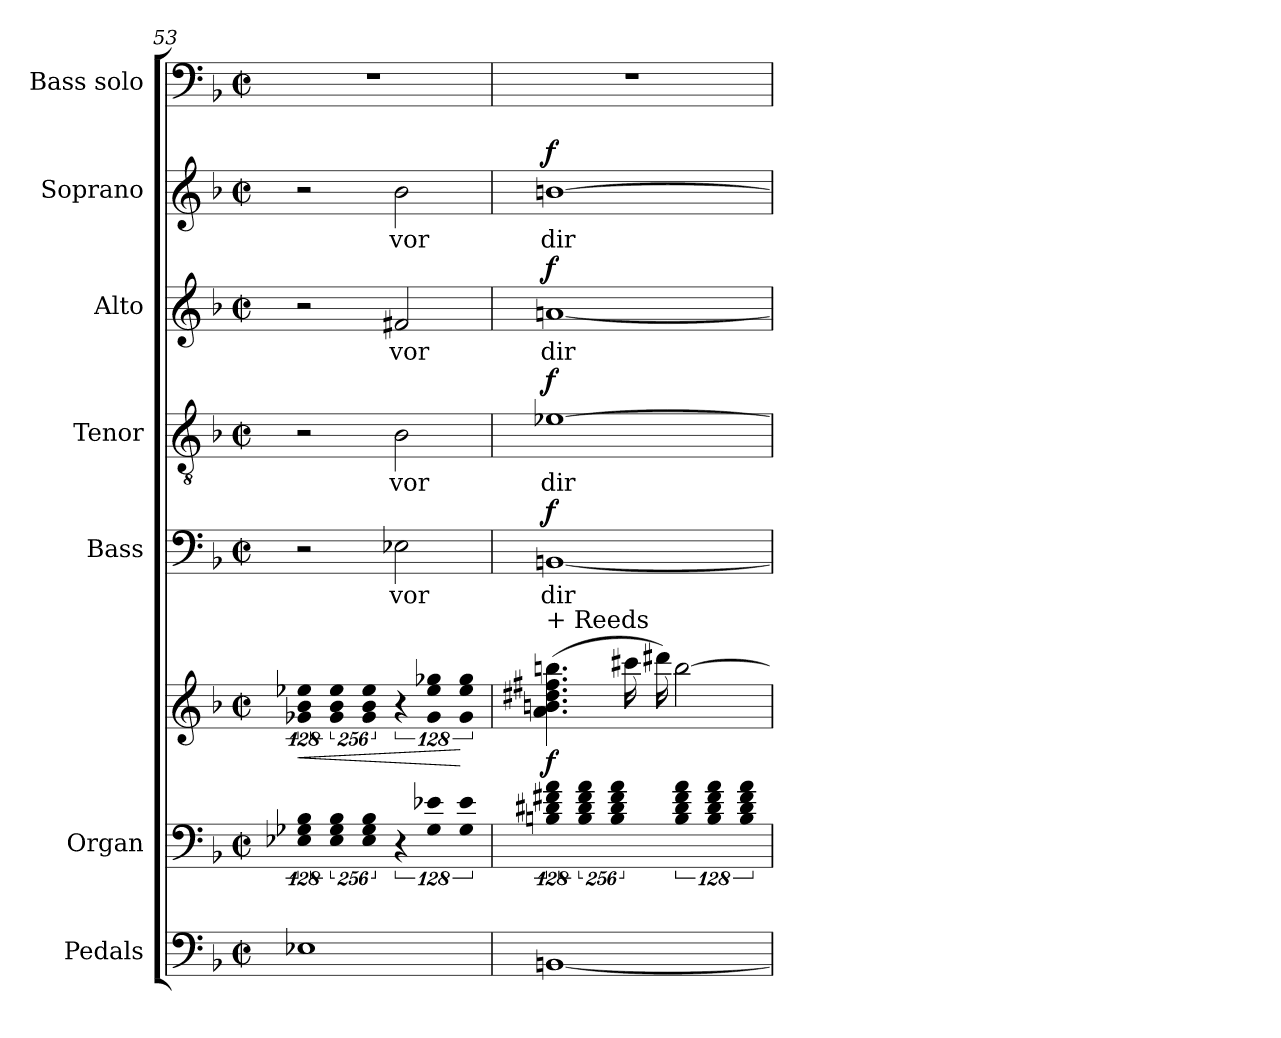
**kern	**kern	**kern	**dynam	**kern	**text	**dynam	**kern	**text	**dynam	**kern	**text	**dynam	**kern	**text	**dynam	**kern
*part7	*part6	*part6	*part6	*part5	*part5	*part5	*part4	*part4	*part4	*part3	*part3	*part3	*part2	*part2	*part2	*part1
*staff8	*staff7	*staff6	*staff6/7	*staff5	*staff5	*staff5	*staff4	*staff4	*staff4	*staff3	*staff3	*staff3	*staff2	*staff2	*staff2	*staff1
*I"Pedals	*I"Organ	*	*	*I"Bass	*	*	*I"Tenor	*	*	*I"Alto	*	*	*I"Soprano	*	*	*I"Bass solo
*I'Ped.	*I'Org.	*	*	*I'B.	*	*	*I'T.	*	*	*I'A.	*	*	*I'S.	*	*	*
*clefF4	*clefF4	*clefG2	*	*clefF4	*	*	*clefGv2	*	*	*clefG2	*	*	*clefG2	*	*	*clefF4
*	*	*	*	*	*	*	*ITrd7c12	*	*	*	*	*	*	*	*	*
*k[b-]	*k[b-]	*k[b-]	*	*k[b-]	*	*	*k[b-]	*	*	*k[b-]	*	*	*k[b-]	*	*	*k[b-]
*d:	*d:	*d:	*	*d:	*	*	*d:	*	*	*d:	*	*	*d:	*	*	*d:
*M2/2	*M2/2	*M2/2	*	*M2/2	*	*	*M2/2	*	*	*M2/2	*	*	*M2/2	*	*	*M2/2
*met(c|)	*met(c|)	*met(c|)	*	*met(c|)	*	*	*met(c|)	*	*	*met(c|)	*	*	*met(c|)	*	*	*met(c|)
=53	=53	=53	=53	=53	=53	=53	=53	=53	=53	=53	=53	=53	=53	=53	=53	=53
!	!LO:N:vis=4	!LO:N:vis=4	!LO:HP:b	!	!	!	!	!	!	!	!	!	!	!	!	!
1E-Xi	512%85E-Xi\ 512%85G-Xi 512%85B-i	512%85g-Xi\ 512%85b-i 512%85ee-Xi	<	2r	.	.	2r	.	.	2r	.	.	2r	.	.	1r
!	!LO:N:vis=4	!LO:N:vis=4	!	!	!	!	!	!	!	!	!	!	!	!	!	!
.	1024%171E-i\ 1024%171G-i 1024%171B-i	1024%171g-i\ 1024%171b-i 1024%171ee-i	.	.	.	.	.	.	.	.	.	.	.	.	.	.
!	!LO:N:vis=4	!LO:N:vis=4	!	!	!	!	!	!	!	!	!	!	!	!	!	!
.	1024%171E-i\ 1024%171G-i 1024%171B-i	1024%171g-i\ 1024%171b-i 1024%171ee-i	.	.	.	.	.	.	.	.	.	.	.	.	.	.
!	!LO:N:vis=4	!LO:N:vis=4	!	!	!	!	!	!	!	!	!	!	!	!	!	!
!	!	!	!	!	!LO:LY:b:color=#000000	!	!	!	!	!	!	!	!	!	!	!
!	!	!	!	!	!	!	!	!LO:LY:b:color=#000000	!	!	!	!	!	!	!	!
!	!	!	!	!	!	!	!	!	!	!	!LO:LY:b:color=#000000	!	!	!	!	!
!	!	!	!	!	!	!	!	!	!	!	!	!	!	!LO:LY:b:color=#000000	!	!
.	512%85r	512%85r	.	2E-Xi\	vor	.	2BB-i\	vor	.	2f#Xi/	vor	.	2b-i\	vor	.	.
!	!LO:N:vis=4	!LO:N:vis=4	!	!	!	!	!	!	!	!	!	!	!	!	!	!
.	1024%171G-i\ 1024%171e-Xi	1024%171g-i\ 1024%171ee-i 1024%171gg-Xi	.	.	.	.	.	.	.	.	.	.	.	.	.	.
!	!LO:N:vis=4	!LO:N:vis=4	!	!	!	!	!	!	!	!	!	!	!	!	!	!
.	1024%171G-i\ 1024%171e-i	1024%171g-i\ 1024%171ee-i 1024%171gg-i	[	.	.	.	.	.	.	.	.	.	.	.	.	.
=54	=54	=54	=54	=54	=54	=54	=54	=54	=54	=54	=54	=54	=54	=54	=54	=54
!	!LO:N:vis=4	!	!	!	!	!	!	!	!	!	!	!	!	!	!	!
!	!	!	!	!	!LO:LY:b:color=#000000	!	!	!	!	!	!	!	!	!	!	!
!	!	!	!	!	!	!	!	!LO:LY:b:color=#000000	!	!	!	!	!	!	!	!
!	!	!	!	!	!	!	!	!	!	!	!LO:LY:b:color=#000000	!	!	!	!	!
!	!	!LO:TX:a:t=+ Reeds	!	!	!	!	!	!	!	!	!	!	!	!	!	!
!	!	!	!	!	!	!	!	!	!	!	!	!	!	!LO:LY:b:color=#000000	!	!
[1BBni	512%85Bni\ 512%85d#Xi 512%85f#Xi 512%85ai	(4.ai\ 4.bni 4.dd#Xi 4.ff#Xi 4.bbni	f	[1BBni	dir	f	[1E-Xi	dir	f	[1ani	dir	f	[1bni	dir	f	1r
!	!LO:N:vis=4	!	!	!	!	!	!	!	!	!	!	!	!	!	!	!
.	1024%171Bi\ 1024%171d#i 1024%171f#i 1024%171ai	.	.	.	.	.	.	.	.	.	.	.	.	.	.	.
!	!LO:N:vis=4	!	!	!	!	!	!	!	!	!	!	!	!	!	!	!
.	1024%171Bi\ 1024%171d#i 1024%171f#i 1024%171ai	.	.	.	.	.	.	.	.	.	.	.	.	.	.	.
.	.	16ccc#Xi\	.	.	.	.	.	.	.	.	.	.	.	.	.	.
.	.	16ddd#Xi\)	.	.	.	.	.	.	.	.	.	.	.	.	.	.
!	!LO:N:vis=4	!	!	!	!	!	!	!	!	!	!	!	!	!	!	!
.	512%85Bi\ 512%85d#i 512%85f#i 512%85ai	[2bbi\	.	.	.	.	.	.	.	.	.	.	.	.	.	.
!	!LO:N:vis=4	!	!	!	!	!	!	!	!	!	!	!	!	!	!	!
.	1024%171Bi\ 1024%171d#i 1024%171f#i 1024%171ai	.	.	.	.	.	.	.	.	.	.	.	.	.	.	.
!	!LO:N:vis=4	!	!	!	!	!	!	!	!	!	!	!	!	!	!	!
.	1024%171Bi\ 1024%171d#i 1024%171f#i 1024%171ai	.	.	.	.	.	.	.	.	.	.	.	.	.	.	.
=	=	=	=	=	=	=	=	=	=	=	=	=	=	=	=	=
*-	*-	*-	*-	*-	*-	*-	*-	*-	*-	*-	*-	*-	*-	*-	*-	*-
